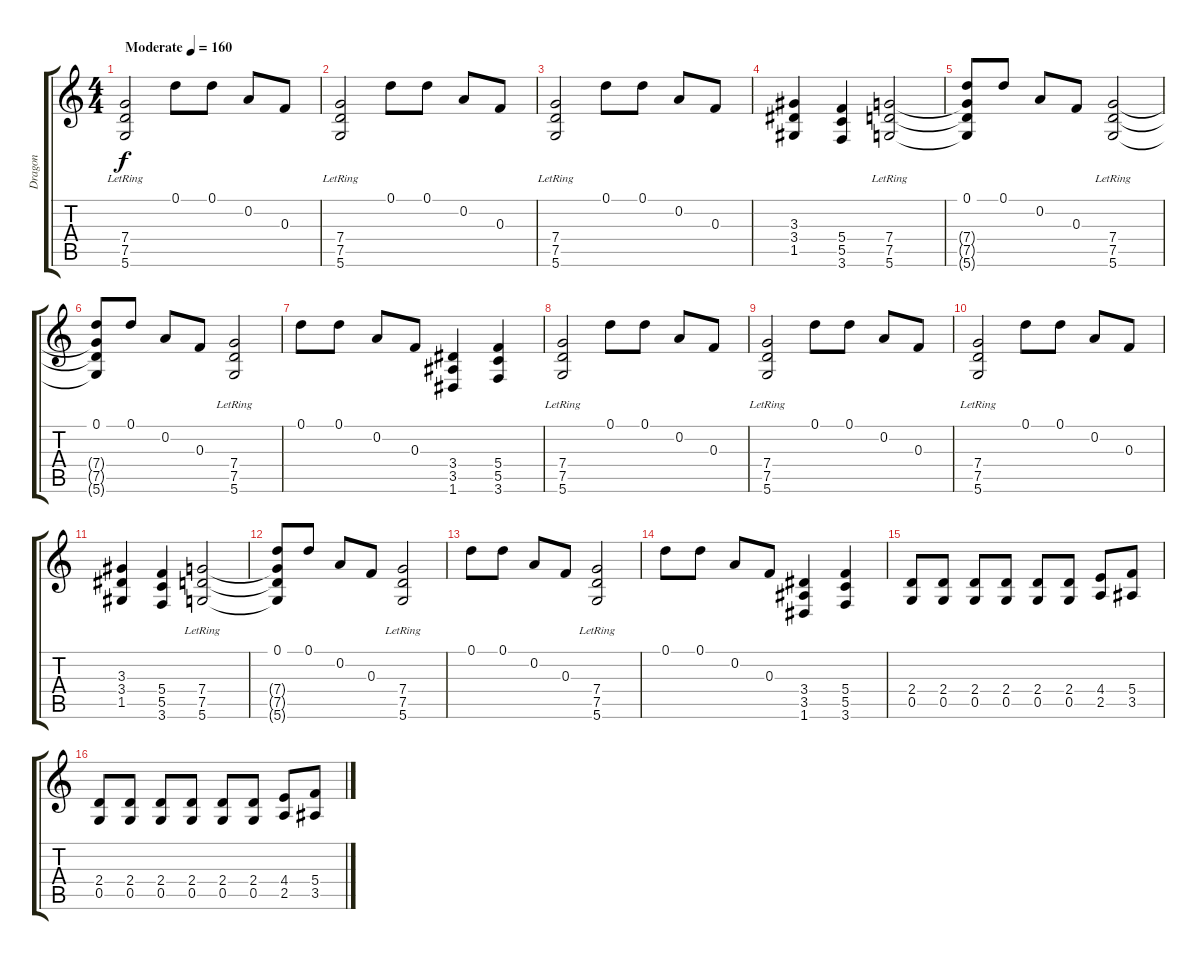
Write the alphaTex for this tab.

\track ("Dragon" "Dragon") {instrument overdrivenguitar}
\staff {score tabs}
\tuning (D4 A3 F3 C3 G2 D2) {hide}
\ts (4 4)
\tempo (160 "Moderate")
\clef g2
\ks c
(7.4{lr} 7.5{lr} 5.6{lr}).2{dy f instrument overdrivenguitar} 0.1.8 0.1.8 0.2.8 0.3.8 |
(7.4{lr} 7.5{lr} 5.6{lr}).2 0.1.8 0.1.8 0.2.8 0.3.8 |
(7.4 7.5{lr} 5.6).2 0.1.8 0.1.8 0.2.8 0.3.8 |
(3.3 3.4 1.5).4 (5.4 5.5 3.6).4 (7.4{lr} 7.5{lr} 5.6{lr}).2 |
(0.1 7.4{t} 7.5{t} 5.6{t}).8 0.1.8 0.2.8 0.3.8 (7.4{lr} 7.5{lr} 5.6{lr}).2 |
(0.1 7.4{t} 7.5{t} 5.6{t}).8 0.1.8 0.2.8 0.3.8 (7.4{lr} 7.5{lr} 5.6{lr}).2 |
0.1.8 0.1.8 0.2.8 0.3.8 (3.4 3.5 1.6).4 (5.4 5.5 3.6).4 |
(7.4{lr} 7.5{lr} 5.6{lr}).2 0.1.8 0.1.8 0.2.8 0.3.8 |
(7.4{lr} 7.5{lr} 5.6{lr}).2 0.1.8 0.1.8 0.2.8 0.3.8 |
(7.4 7.5{lr} 5.6).2 0.1.8 0.1.8 0.2.8 0.3.8 |
(3.3 3.4 1.5).4 (5.4 5.5 3.6).4 (7.4{lr} 7.5{lr} 5.6{lr}).2 |
(0.1 7.4{t} 7.5{t} 5.6{t}).8 0.1.8 0.2.8 0.3.8 (7.4 7.5{lr} 5.6).2 |
0.1.8 0.1.8 0.2.8 0.3.8 (7.4{lr} 7.5{lr} 5.6{lr}).2 |
0.1.8 0.1.8 0.2.8 0.3.8 (3.4 3.5 1.6).4 (5.4 5.5 3.6).4 |
(2.4 0.5).8 (2.4 0.5).8 (2.4 0.5).8 (2.4 0.5).8 (2.4 0.5).8 (2.4 0.5).8 (4.4 2.5).8 (5.4 3.5).8 |
(2.4 0.5).8 (2.4 0.5).8 (2.4 0.5).8 (2.4 0.5).8 (2.4 0.5).8 (2.4 0.5).8 (4.4 2.5).8 (5.4 3.5).8
